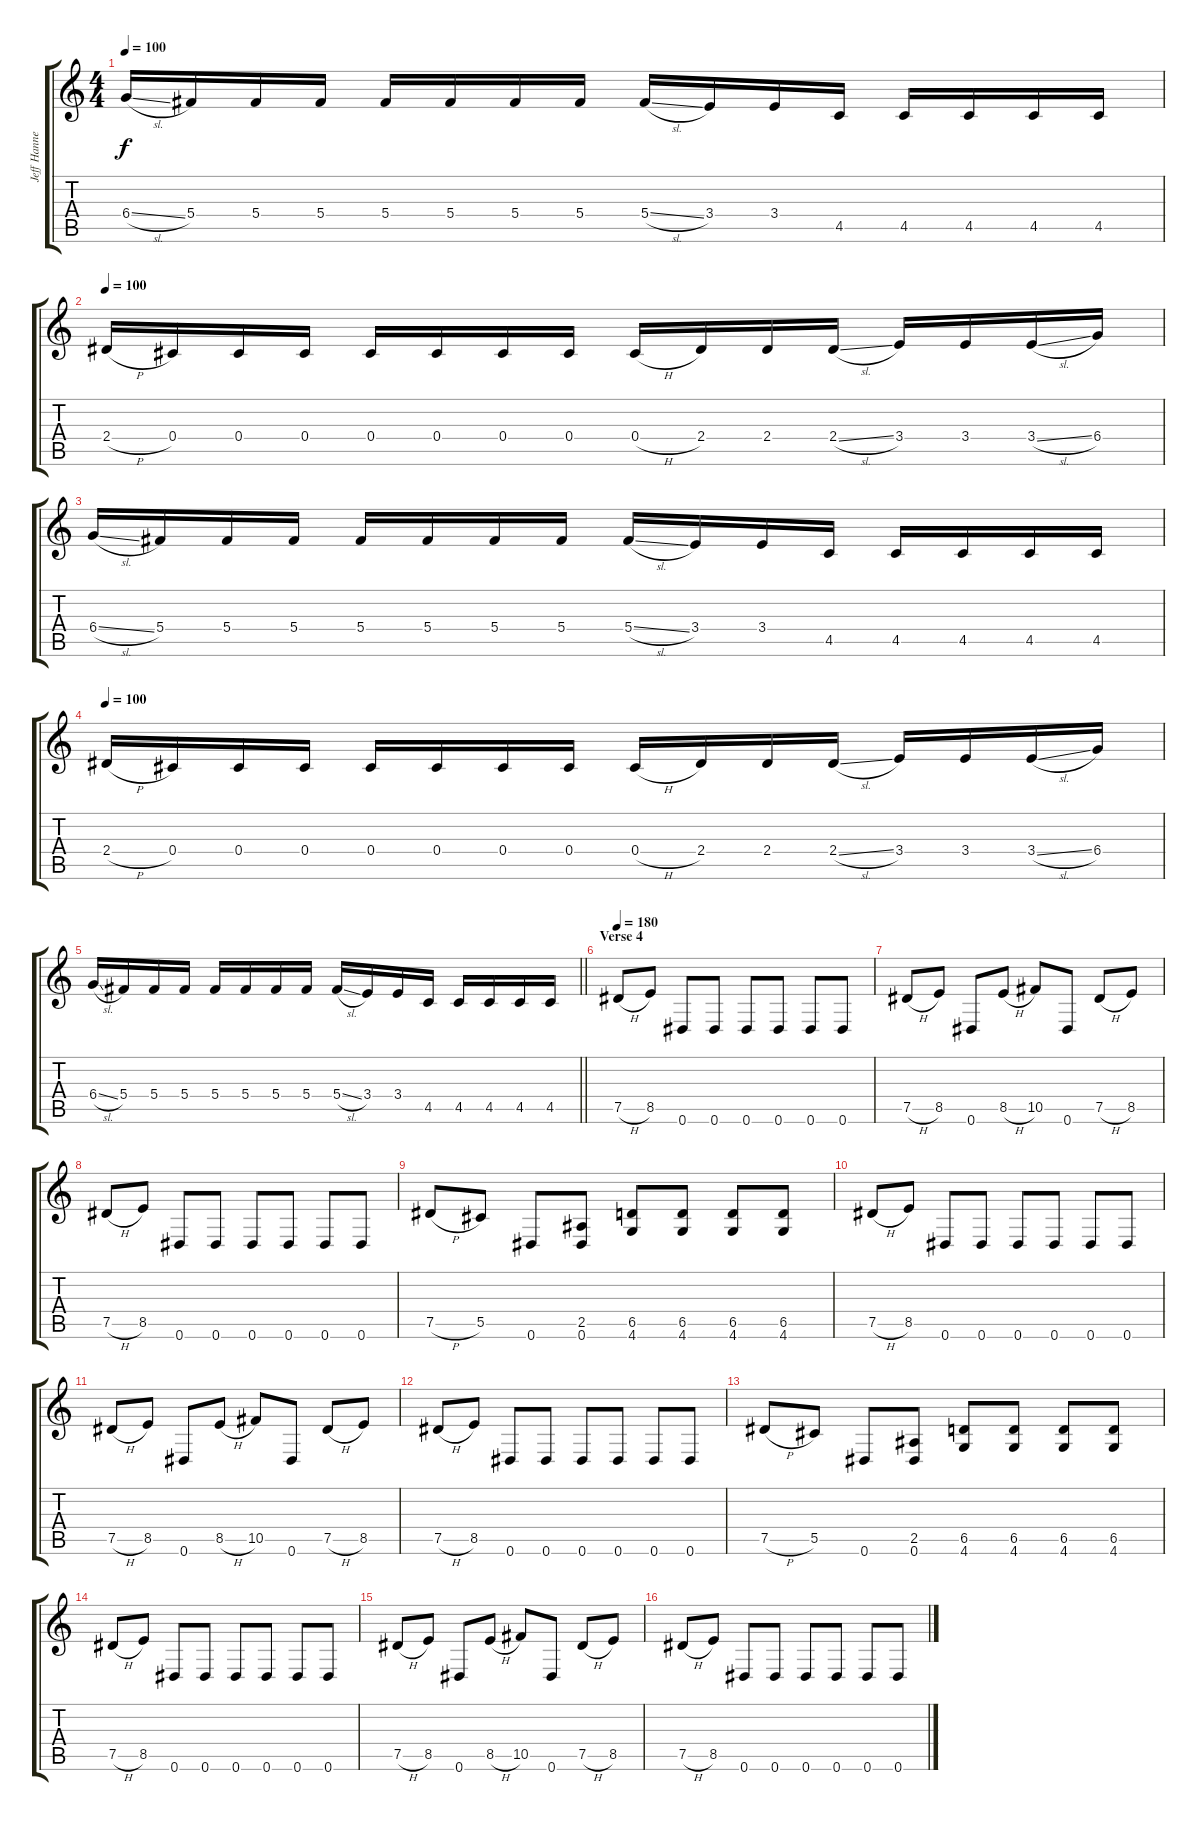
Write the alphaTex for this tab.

\track ("Jeff Hanneman" "Jeff Hanne") {instrument distortionguitar}
\staff {score tabs}
\tuning (Eb4 Bb3 Gb3 Db3 Ab2 Eb2) {hide}
\ts (4 4)
\tempo 100
\clef g2
\ks c
6.4{sl}.16{dy f} 5.4.16 5.4.16 5.4.16 5.4.16 5.4.16 5.4.16 5.4.16 5.4{sl}.16 3.4.16 3.4.16 4.5.16 4.5.16 4.5.16 4.5.16 4.5.16 |
\tempo 100
2.4{h}.16 0.4.16 0.4.16 0.4.16 0.4.16 0.4.16 0.4.16 0.4.16 0.4{h}.16 2.4.16 2.4.16 2.4{sl}.16 3.4.16 3.4.16 3.4{sl}.16 6.4.16 |
6.4{sl}.16 5.4.16 5.4.16 5.4.16 5.4.16 5.4.16 5.4.16 5.4.16 5.4{sl}.16 3.4.16 3.4.16 4.5.16 4.5.16 4.5.16 4.5.16 4.5.16 |
\tempo 100
2.4{h}.16 0.4.16 0.4.16 0.4.16 0.4.16 0.4.16 0.4.16 0.4.16 0.4{h}.16 2.4.16 2.4.16 2.4{sl}.16 3.4.16 3.4.16 3.4{sl}.16 6.4.16 |
\barLineRight lightlight
6.4{sl}.16 5.4.16 5.4.16 5.4.16 5.4.16 5.4.16 5.4.16 5.4.16 5.4{sl}.16 3.4.16 3.4.16 4.5.16 4.5.16 4.5.16 4.5.16 4.5.16 |
\section ("" "Verse 4")
\tempo 180
7.5{h}.8 8.5.8 0.6.8 0.6.8 0.6.8 0.6.8 0.6.8 0.6.8 |
7.5{h}.8 8.5.8 0.6.8 8.5{h}.8 10.5.8 0.6.8 7.5{h}.8 8.5.8 |
7.5{h}.8 8.5.8 0.6.8 0.6.8 0.6.8 0.6.8 0.6.8 0.6.8 |
7.5{h}.8 5.5.8 0.6.8 (2.5 0.6).8 (6.5 4.6).8 (6.5 4.6).8 (6.5 4.6).8 (6.5 4.6).8 |
7.5{h}.8 8.5.8 0.6.8 0.6.8 0.6.8 0.6.8 0.6.8 0.6.8 |
7.5{h}.8 8.5.8 0.6.8 8.5{h}.8 10.5.8 0.6.8 7.5{h}.8 8.5.8 |
7.5{h}.8 8.5.8 0.6.8 0.6.8 0.6.8 0.6.8 0.6.8 0.6.8 |
7.5{h}.8 5.5.8 0.6.8 (2.5 0.6).8 (6.5 4.6).8 (6.5 4.6).8 (6.5 4.6).8 (6.5 4.6).8 |
7.5{h}.8 8.5.8 0.6.8 0.6.8 0.6.8 0.6.8 0.6.8 0.6.8 |
7.5{h}.8 8.5.8 0.6.8 8.5{h}.8 10.5.8 0.6.8 7.5{h}.8 8.5.8 |
7.5{h}.8 8.5.8 0.6.8 0.6.8 0.6.8 0.6.8 0.6.8 0.6.8
